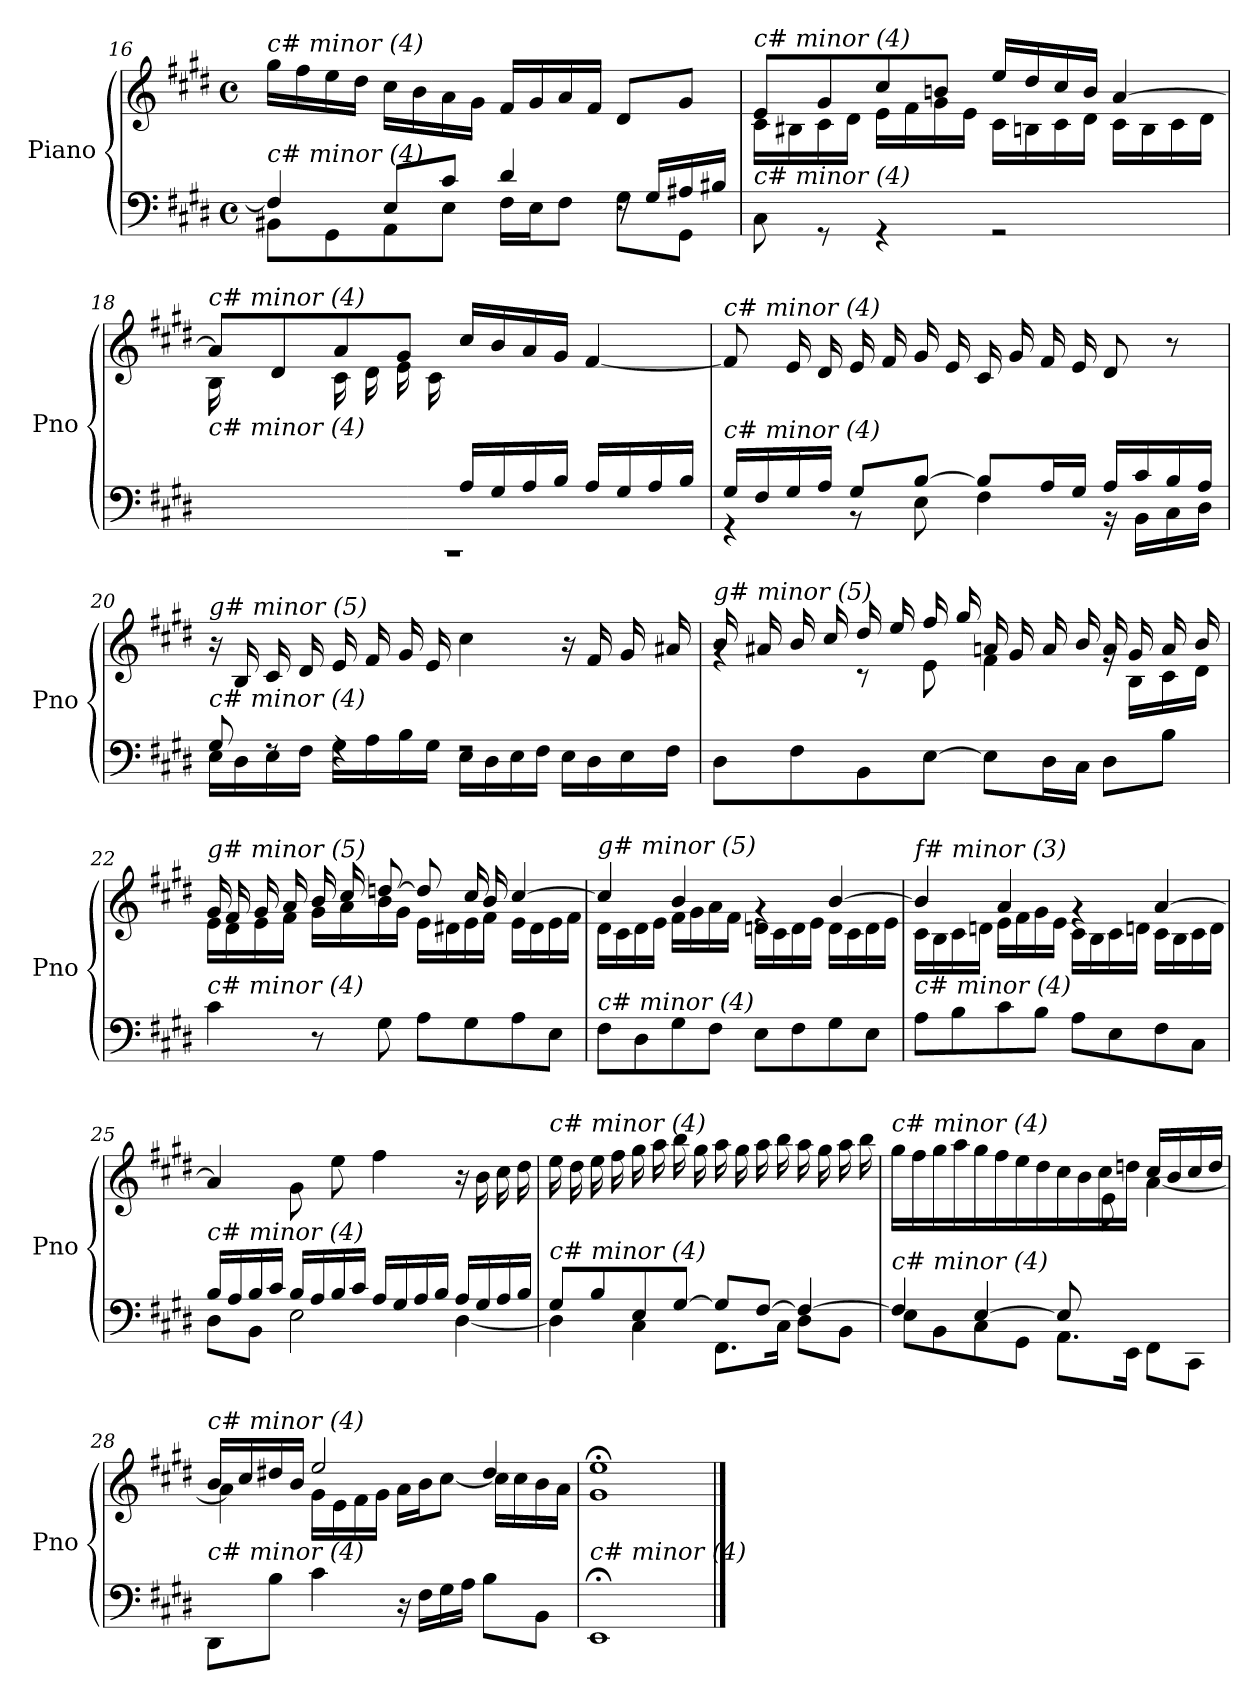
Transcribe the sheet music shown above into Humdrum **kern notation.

**kern	**kern
*part1	*part1
*staff2	*staff1
*I"Piano	*
*I'Pno	*
!!LO:LB:g=z
*clefF4	*clefG2
*k[f#c#g#d#]	*k[f#c#g#d#]
*M4/4	*M4/4
*met(c)	*met(c)
=16	=16
*^	*
!	!	!LO:TX:i:t=c# minor (4)
!LO:TX:i:t=c# minor (4)	!	!
4F#/]	8BB#X\L	16gg#\LL
.	.	16ff#\
.	8GG#\	16ee\
.	.	16dd#\JJ
8E/L	8AA\	16cc#\LL
.	.	16b\
8c#/J	8E\J	16a\
.	.	16g#\JJ
4d#/	16F#\LL	16f#/LL
.	16E\J	16g#/
.	8F#\J	16a/
.	.	16f#/JJ
16rF	8G#\L	8d#/L
16G#/LL	.	.
16A#X/	8GG#\J	8g#/J
16B#X/JJ	.	.
*v	*v	*
=17	=17
*	*^
!	!LO:TX:i:t=c# minor (4)	!
!LO:TX:i:t=c# minor (4)	!	!
8C#\	8e/L	16c#\LL
.	.	16B#X\
8rGG	8g#/	16c#\
.	.	16d#\JJ
4rGG	8cc#/	16e\LL
.	.	16f#\
.	8bn/J	16g#\
.	.	16e\JJ
2rGG	16ee/LL	16c#\LL
.	16dd#/	16Bn\
.	16cc#/	16c#\
.	16b/JJ	16d#\JJ
.	[4a/	16c#\LL
.	.	16B\
.	.	16c#\
.	.	16d#\JJ
!!LO:LB:g=z	!!
=18	=18	=18
*^	*	*
!	!	!LO:TX:i:t=c# minor (4)	!
!LO:TX:i:t=c# minor (4)	!	!	!
1rCC	16ryy	8a/L]	16B\LL
.	16G#/	.	8.ryy
.	16A/	8d#/	.
.	16B/JJ	.	.
.	4ryy	8a/	16c#\LL
.	.	.	16d#\
.	.	8g#/J	16e\
.	.	.	16c#\JJ
.	16A/LL	16cc#/LL	2ryy
.	16G#/	16b/	.
.	16A/	16a/	.
.	16B/JJ	16g#/JJ	.
.	16A/LL	[4f#/	.
.	16G#/	.	.
.	16A/	.	.
.	16B/JJ	.	.
*	*	*v	*v
!!LO:LB:g=z
=19	=19	=19
!	!	!LO:TX:i:t=c# minor (4)
!LO:TX:i:t=c# minor (4)	!	!
16G#/LL	4r	8f#/L]
16F#/	.	.
16G#/	.	16e/L
16A/JJ	.	16d#/JJ
8G#/L	8r	16e/LL
.	.	16f#/
[8B/J	8E\	16g#/
.	.	16e/JJ
8B/L]	4F#\	16c#/LL
.	.	16g#/
16A/L	.	16f#/
16G#/JJ	.	16e/JJ
16A/LL	16r	8d#/
16c#/	16BB\LL	.
16B/	16C#\	8r
16A/JJ	16D#\JJ	.
=20	=20	=20
!	!	!LO:TX:i:t=g# minor (5)
!LO:TX:i:t=c# minor (4)	!	!
8G#/	16E\LL	16r
.	16D#\	16B/LL
8rF	16E\	16c#/
.	16F#\JJ	16d#/JJ
4rF	16G#\LL	16e/LL
.	16A\	16f#/
.	16B\	16g#/
.	16G#\JJ	16e/JJ
2rF	16E\LL	4cc#\
.	16D#\	.
.	16E\	.
.	16F#\JJ	.
.	16E\LL	16r
.	16D#\	16f#/LL
.	16E\	16g#/
.	16F#\JJ	16a#X/JJ
!!LO:LB:g=z
=21	=21	=21
*	*	*^
!	!	!LO:TX:i:t=g# minor (5)	!
!LO:TX:i:t=c# minor (4)	!	!	!
*v	*v	*	*
8D#\L	16b/LL	4rg
.	16a#X/	.
8F#\	16b/	.
.	16cc#/JJ	.
8BB\	16dd#/LL	8r
.	16ee/	.
[8E\J	16ff#/	8e\
.	16gg#/JJ	.
8E\L]	16an/LL	4f#\
.	16g#/	.
16D#\L	16a/	.
16C#\JJ	16b/JJ	.
8D#\L	16a/LL	16rg
.	16g#/	16B\LL
8B\J	16a/	16c#\
.	16b/JJ	16d#\JJ
!!LO:PB:g=z	!!
=22	=22	=22
!	!LO:TX:i:t=g# minor (5)	!
!LO:TX:i:t=c# minor (4)	!	!
4c#\	16g#/LL	16e\LL
.	16f#/	16d#\
.	16g#/	16e\
.	16a/JJ	16f#\JJ
8r	16b/LL	16g#\LL
.	16cc#/J	16a\
8G#\	[8ddn/J	16b\
.	.	16g#\JJ
8A\L	8dd/L]	16e\LL
.	.	16d#X\
8G#\	16cc#/L	16e\
.	16b/JJ	16f#\JJ
8A\	[4cc#/	16e\LL
.	.	16d#\
8E\J	.	16e\
.	.	16f#\JJ
=23	=23	=23
!	!LO:TX:i:t=g# minor (5)	!
!LO:TX:i:t=c# minor (4)	!	!
8F#\L	4cc#/]	16d#\LL
.	.	16c#\
8D#\	.	16d#\
.	.	16e\JJ
8G#\	4b/	16f#\LL
.	.	16g#\
8F#\J	.	16a\
.	.	16f#\JJ
8E\L	4rg	16dn\LL
.	.	16c#\
8F#\	.	16d\
.	.	16e\JJ
8G#\	[4b/	16d\LL
.	.	16c#\
8E\J	.	16d\
.	.	16e\JJ
!!LO:LB:g=z	!!
=24	=24	=24
!	!LO:TX:i:t=f# minor (3)	!
!LO:TX:i:t=c# minor (4)	!	!
8A\L	4b/]	16c#\LL
.	.	16B\
8B\	.	16c#\
.	.	16dn\JJ
8c#\	4a/	16e\LL
.	.	16f#\
8B\J	.	16g#\
.	.	16e\JJ
8A\L	4rg	16c#\LL
.	.	16B\
8E\	.	16c#\
.	.	16dn\JJ
8F#\	[4a/	16c#\LL
.	.	16B\
8C#\J	.	16c#\
.	.	16d\JJ
!!LO:LB:g=z
=25	=25	=25
*^	*	*
!	!	!LO:TX:i:t=c# minor (4)	!
!LO:TX:i:t=c# minor (4)	!	!	!
*	*	*v	*v
16B/LL	8D#\L	4a/]
16A/	.	.
16B/	8BB\J	.
16c#/JJ	.	.
16B/LL	2E\	8g#\L
16A/	.	.
16B/	.	8ee\J
16c#/JJ	.	.
16A/LL	.	4ff#\
16G#/	.	.
16A/	.	.
16B/JJ	.	.
16A/LL	[4D#\	16r
16G#/	.	16b\LL
16A/	.	16cc#\
16B/JJ	.	16dd#\JJ
=26	=26	=26
!	!	!LO:TX:i:t=c# minor (4)
!LO:TX:i:t=c# minor (4)	!	!
8G#/L	4D#\]	16ee\LL
.	.	16dd#\
8B/	.	16ee\
.	.	16ff#\JJ
8E/	4C#\	16gg#\LL
.	.	16aa\
[8G#/J	.	16bb\
.	.	16gg#\JJ
8G#/L]	8.FF#\L	16aa\LL
.	.	16gg#\
[8F#/J	.	16aa\
.	16C#\Jk	16bb\JJ
4F#/_	8D#\L	16aa\LL
.	.	16gg#\
.	8BB\J	16aa\
.	.	16bb\JJ
!!LO:LB:g=z
=27	=27	=27
*	*	*^
!	!	!LO:TX:i:t=c# minor (4)	!
!LO:TX:i:t=c# minor (4)	!	!	!
4F#/]	8E\L	16gg#\LL	2ryy
.	.	16ff#\	.
.	8BB\	16gg#\	.
.	.	16aa\JJ	.
[4E/	8C#\	16gg#\LL	.
.	.	16ff#\	.
.	8GG#\J	16ee\	.
.	.	16dd#\JJ	.
8E/L]	8.AA\L	16cc#/LL	8ryy
.	.	16b/	.
4.ryy	.	16cc#/	8e\J
.	16EE\Jk	16ddn/JJ	.
.	8FF#\L	16cc#/LL	[4a\
.	.	16b/	.
.	8CC#\J	16cc#/	.
.	.	16dd/JJ	.
=28	=28	=28	=28
*	*^	*^	*^
!	!	!	!LO:TX:i:t=c# minor (4)	!	!	!
!LO:TX:i:t=c# minor (4)	!	!	!	!	!	!
4ryy	4ryy	8DD#\L	16b/LL	4ryy	4a\]	4ryy
.	.	.	16cc#/	.	.	.
.	.	8B\J	16dd#X/	.	.	.
.	.	.	16b/JJ	.	.	.
2.ryy	4c#\	2.ryy	2ee/	16g#\LL	2.ryy	2.ryy
.	.	.	.	16e\	.	.
.	.	.	.	16f#\	.	.
.	.	.	.	16g#\JJ	.	.
.	16r	.	.	16a\LL	.	.
.	16F#\LL	.	.	16b\J	.	.
.	16G#\	.	.	[8cc#\J	.	.
.	16A\JJ	.	.	.	.	.
.	8B\L	.	4dd#/	16cc#\LL]	.	.
.	.	.	.	16cc#\	.	.
.	8BB\J	.	.	16b\	.	.
.	.	.	.	16a\JJ	.	.
*v	*v	*v	*	*	*	*
*	*	*v	*v	*v
=29	=29	=29
!	!LO:TX:i:t=c# minor (4)	!
!LO:TX:i:t=c# minor (4)	!	!
*	*v	*v
1EE;	1g#;< 1ee;<
==	==
*-	*-
